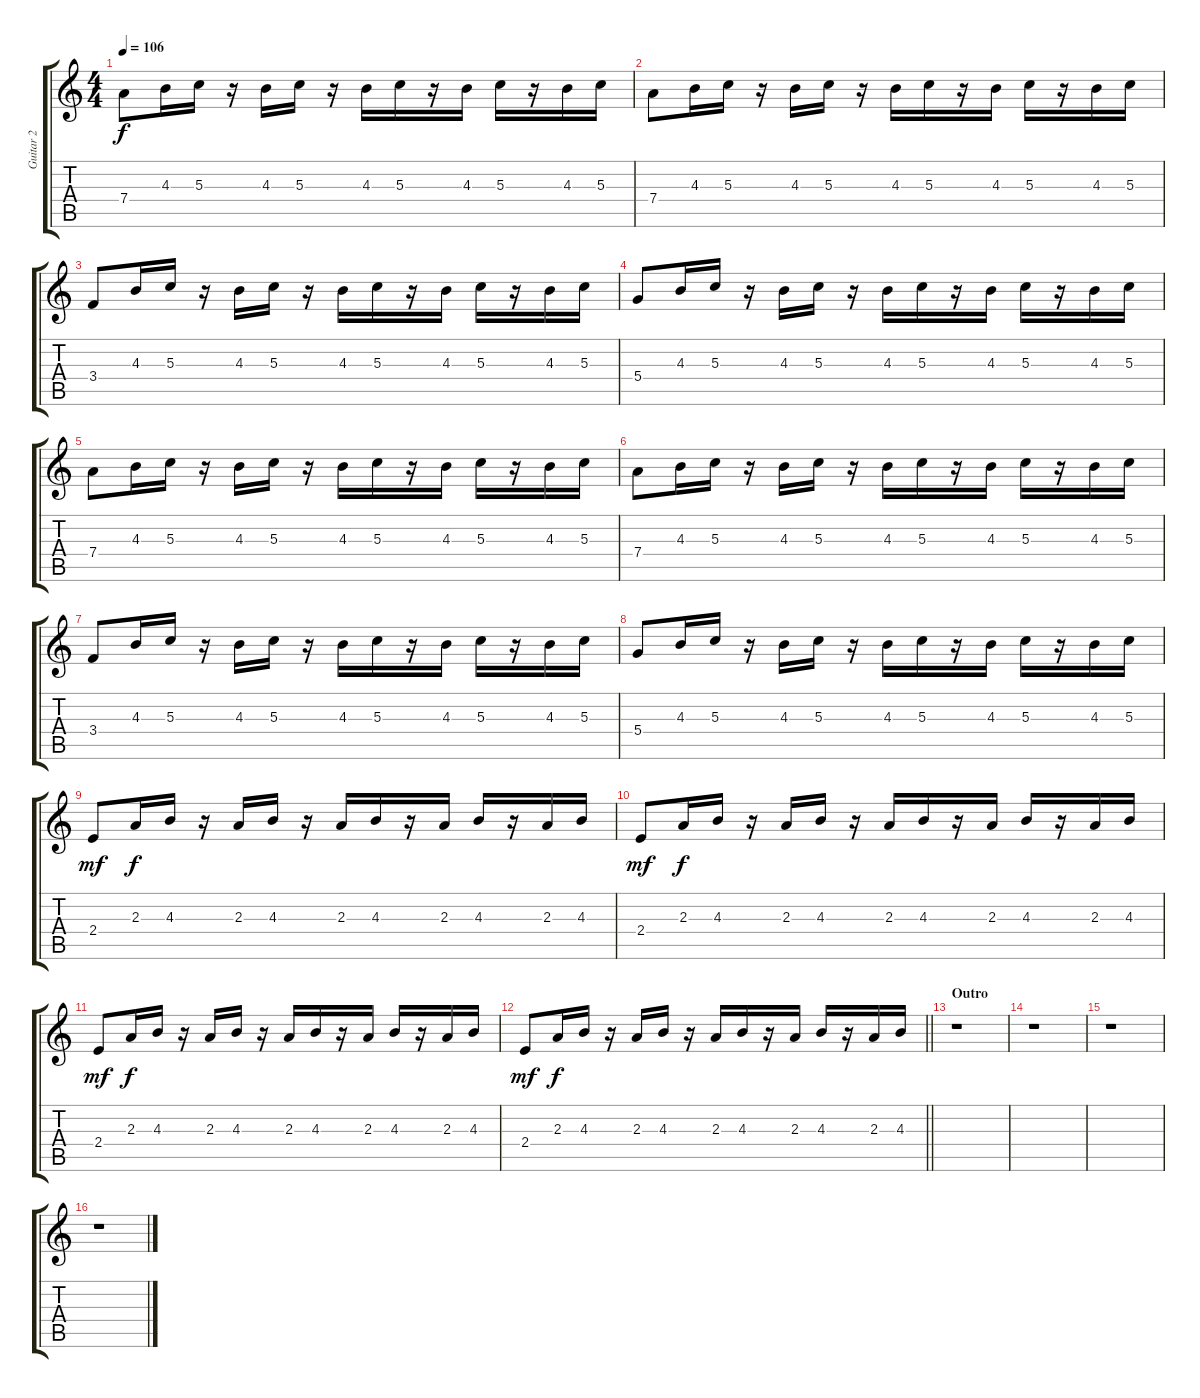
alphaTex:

\track ("Guitar 2" "Guitar 2") {instrument overdrivenguitar}
\staff {score tabs}
\tuning (E4 B3 G3 D3 A2 E2) {hide}
\ts (4 4)
\tempo 106
\clef g2
\ks c
7.4.8{dy f} 4.3.16 5.3.16 r.16 4.3.16 5.3.16 r.16 4.3.16 5.3.16 r.16 4.3.16 5.3.16 r.16 4.3.16 5.3.16 |
7.4.8 4.3.16 5.3.16 r.16 4.3.16 5.3.16 r.16 4.3.16 5.3.16 r.16 4.3.16 5.3.16 r.16 4.3.16 5.3.16 |
3.4.8 4.3.16 5.3.16 r.16 4.3.16 5.3.16 r.16 4.3.16 5.3.16 r.16 4.3.16 5.3.16 r.16 4.3.16 5.3.16 |
5.4.8 4.3.16 5.3.16 r.16 4.3.16 5.3.16 r.16 4.3.16 5.3.16 r.16 4.3.16 5.3.16 r.16 4.3.16 5.3.16 |
7.4.8 4.3.16 5.3.16 r.16 4.3.16 5.3.16 r.16 4.3.16 5.3.16 r.16 4.3.16 5.3.16 r.16 4.3.16 5.3.16 |
7.4.8 4.3.16 5.3.16 r.16 4.3.16 5.3.16 r.16 4.3.16 5.3.16 r.16 4.3.16 5.3.16 r.16 4.3.16 5.3.16 |
3.4.8 4.3.16 5.3.16 r.16 4.3.16 5.3.16 r.16 4.3.16 5.3.16 r.16 4.3.16 5.3.16 r.16 4.3.16 5.3.16 |
5.4.8 4.3.16 5.3.16 r.16 4.3.16 5.3.16 r.16 4.3.16 5.3.16 r.16 4.3.16 5.3.16 r.16 4.3.16 5.3.16 |
2.4.8{dy mf} 2.3.16{dy f} 4.3.16 r.16 2.3.16 4.3.16 r.16 2.3.16 4.3.16 r.16 2.3.16 4.3.16 r.16 2.3.16 4.3.16 |
2.4.8{dy mf} 2.3.16{dy f} 4.3.16 r.16 2.3.16 4.3.16 r.16 2.3.16 4.3.16 r.16 2.3.16 4.3.16 r.16 2.3.16 4.3.16 |
2.4.8{dy mf} 2.3.16{dy f} 4.3.16 r.16 2.3.16 4.3.16 r.16 2.3.16 4.3.16 r.16 2.3.16 4.3.16 r.16 2.3.16 4.3.16 |
\barLineRight lightlight
2.4.8{dy mf} 2.3.16{dy f} 4.3.16 r.16 2.3.16 4.3.16 r.16 2.3.16 4.3.16 r.16 2.3.16 4.3.16 r.16 2.3.16 4.3.16 |
\section ("" "Outro")
r.1 |
r.1 |
r.1 |
r.1
